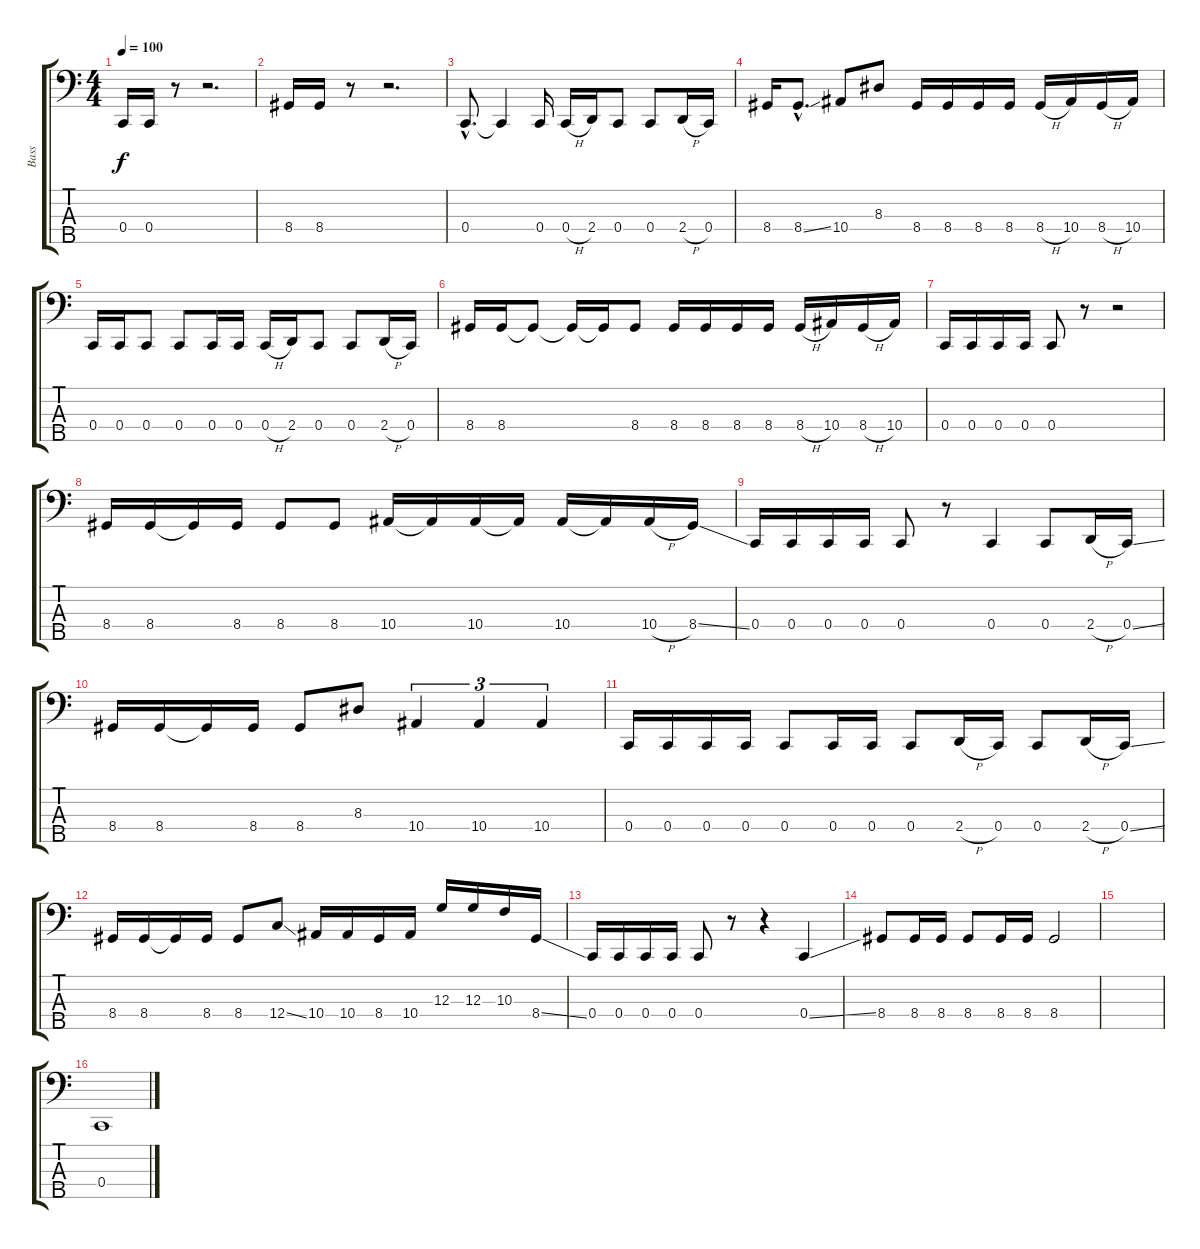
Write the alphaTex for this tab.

\track ("Bass" "Bass") {instrument electricbasspick}
\staff {score tabs}
\tuning (F2 C2 G1 C1 A0) {hide}
\ts (4 4)
\tempo 100
\clef f4
\ks c
0.4.16{dy f} 0.4.16 r.8 r.2{d} |
8.4.16 8.4.16 r.8 r.2{d} |
0.4{hac}.8{d} 0.4{t}.4 0.4.16 0.4{h}.16 2.4.16 0.4.8 0.4.8 2.4{h}.16 0.4.16 |
8.4.16 8.4{ss hac}.8{d} 10.4.8 8.3.8 8.4.16 8.4.16 8.4.16 8.4.16 8.4{h}.16 10.4.16 8.4{h}.16 10.4.16 |
0.4.16 0.4.16 0.4.8 0.4.8 0.4.16 0.4.16 0.4{h}.16 2.4.16 0.4.8 0.4.8 2.4{h}.16 0.4.16 |
8.4.16 8.4.16 8.4{t}.8 8.4{t}.16 8.4{t}.16 8.4.8 8.4.16 8.4.16 8.4.16 8.4.16 8.4{h}.16 10.4.16 8.4{h}.16 10.4.16 |
0.4.16 0.4.16 0.4.16 0.4.16 0.4.8 r.8 r.2 |
8.4.16 8.4.16 8.4{t}.16 8.4.16 8.4.8 8.4.8 10.4.16 10.4{t}.16 10.4.16 10.4{t}.16 10.4.16 10.4{t}.16 10.4{h}.16 8.4{ss}.16 |
0.4.16 0.4.16 0.4.16 0.4.16 0.4.8 r.8 0.4.4 0.4.8 2.4{h}.16 0.4{ss}.16 |
8.4.16 8.4.16 8.4{t}.16 8.4.16 8.4.8 8.3.8 10.4.4{tu (3 2)} 10.4.4{tu (3 2)} 10.4.4{tu (3 2)} |
0.4.16 0.4.16 0.4.16 0.4.16 0.4.8 0.4.16 0.4.16 0.4.8 2.4{h}.16 0.4.16 0.4.8 2.4{h}.16 0.4{ss}.16 |
8.4.16 8.4.16 8.4{t}.16 8.4.16 8.4.8 12.4{ss}.8 10.4.16 10.4.16 8.4.16 10.4.16 12.3.16 12.3.16 10.3.16 8.4{ss}.16 |
0.4.16 0.4.16 0.4.16 0.4.16 0.4.8 r.8 r.4 0.4{ss}.4 |
8.4.8 8.4.16 8.4.16 8.4.8 8.4.16 8.4.16 8.4.2 |
|
0.4.1
